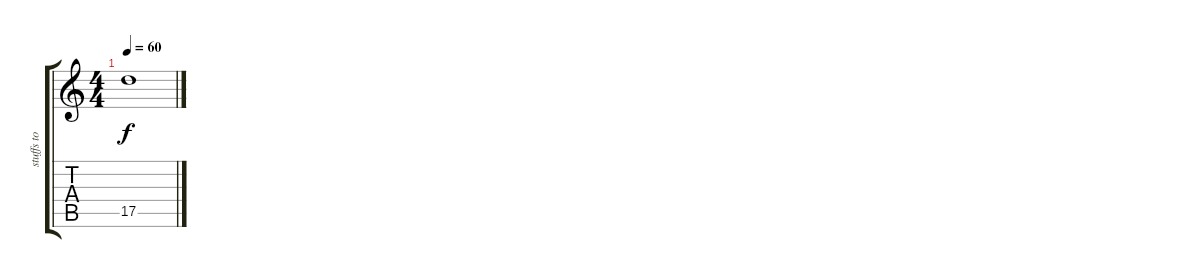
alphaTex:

\track ("stuffs to sounds good" "stuffs to ") {instrument overdrivenguitar}
\staff {score tabs}
\tuning (E4 B3 G3 D3 A2 E2) {hide}
\ts (4 4)
\tempo 60
\clef g2
\ks c
17.5{t}.1{dy f}
